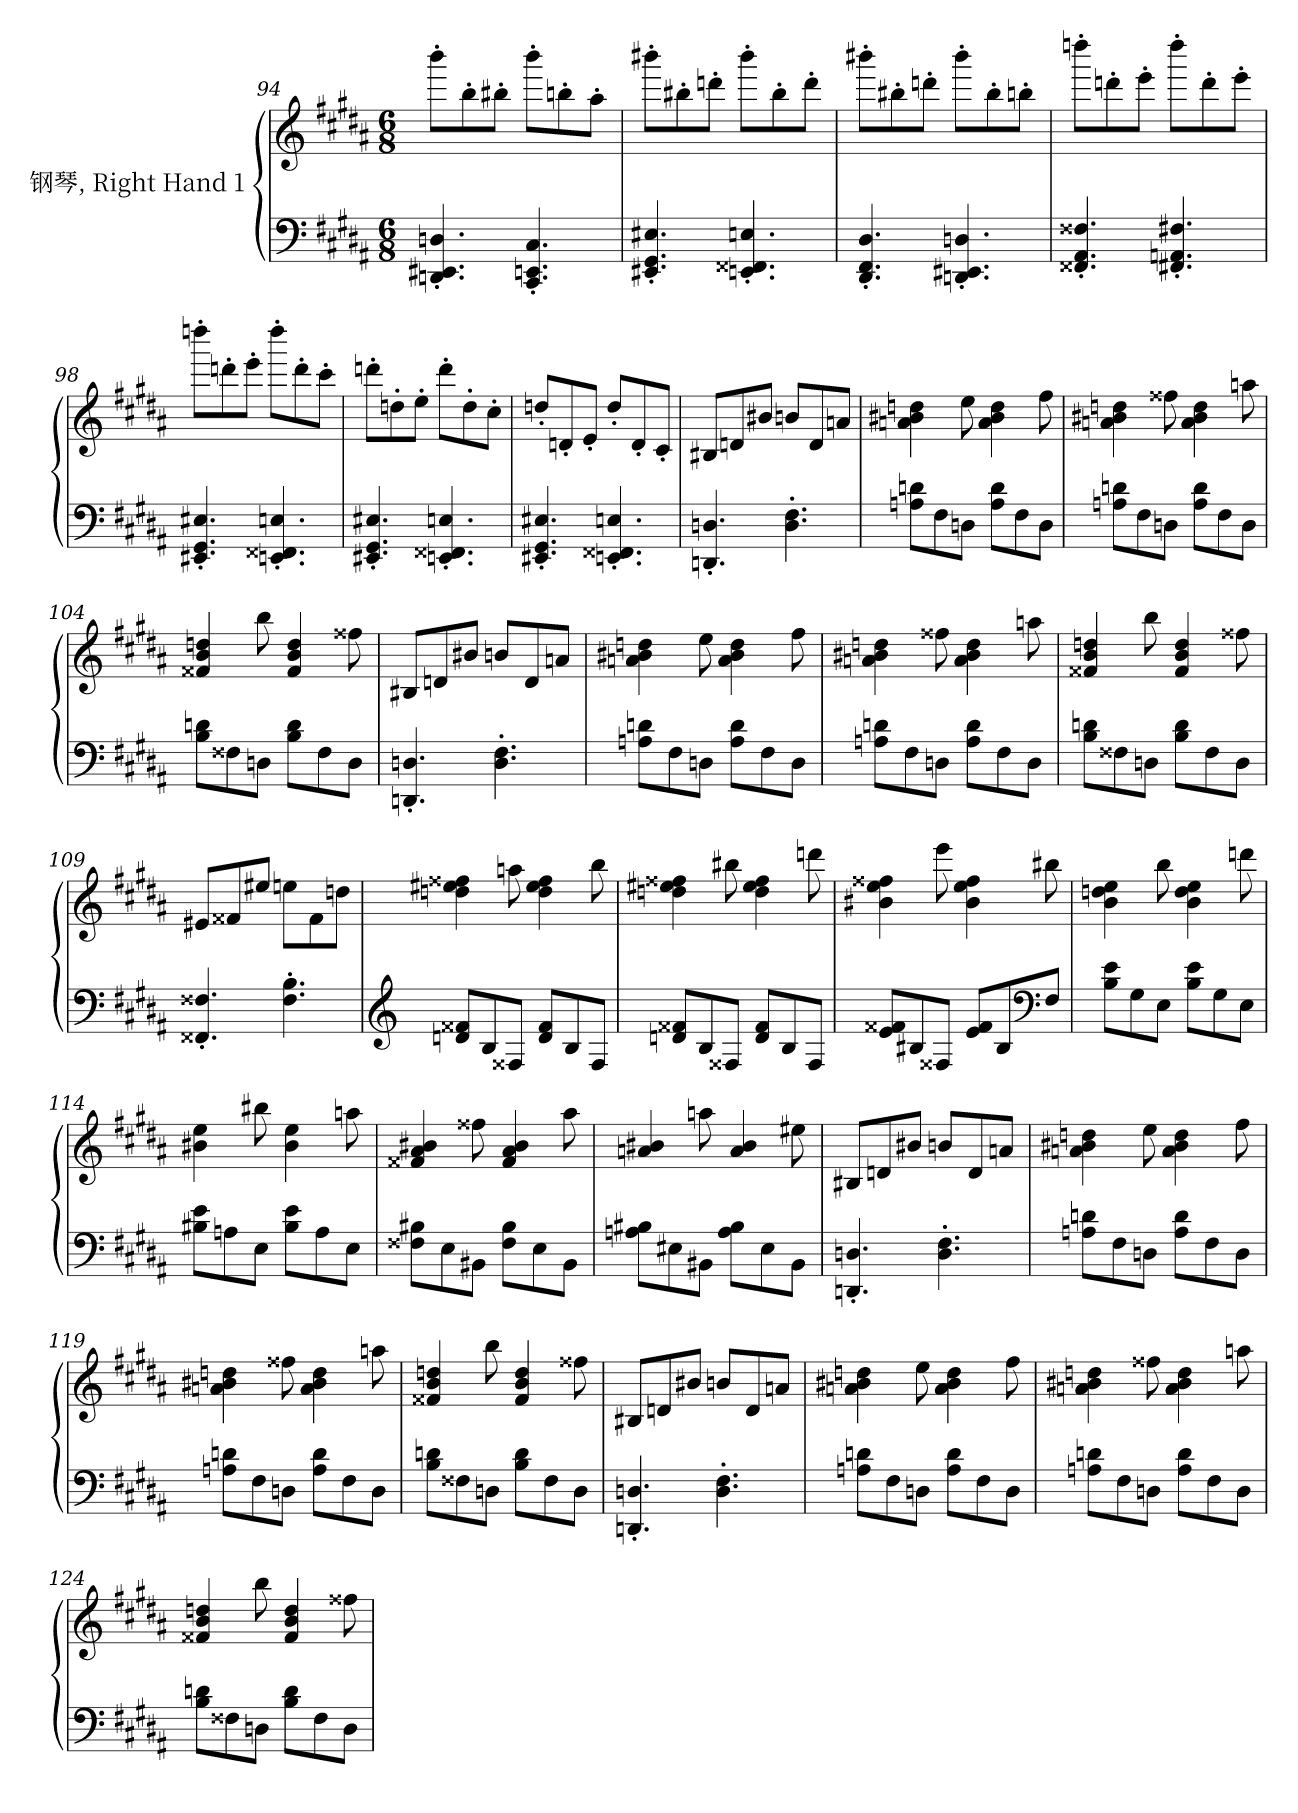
**kern	**kern
*part1	*part1
*staff2	*staff1
*I"钢琴, Right Hand 1	*
*clefF4	*clefG2
*k[f#c#g#d#a#]	*k[f#c#g#d#a#]
*M6/8	*M6/8
=94	=94
4.DDn/' 4.EE#X/' 4.Dn/'	8bbb'\L
.	8bb'\
.	8bb#X'\J
4.CC#/' 4.EEn/' 4.C#/'	8bbb'\L
.	8bbn'\
.	8aa#'\J
=95	=95
4.EE#X/' 4.GG#/' 4.E#X/'	8bbb#X'\L
.	8bb#X'\
.	8dddn'\J
4.EEn/' 4.FF##X/' 4.En/'	8bbb#'\L
.	8bb#'\
.	8ddd'\J
=96	=96
4.DD#/' 4.FF#/' 4.D#/'	8bbb#X'\L
.	8bb#X'\
.	8dddn'\J
4.DDn/' 4.EE#X/' 4.Dn/'	8bbb#'\L
.	8bb#'\
.	8bbn'\J
!!LO:LB:g=z
=97	=97
4.FF##X/' 4.AA#/' 4.F##X/'	8ddddn'\L
.	8dddn'\
.	8eee'\J
4.FF#X/' 4.AAn/' 4.F#X/'	8dddd'\L
.	8ddd'\
.	8eee'\J
=98	=98
4.EE#X/' 4.GG#/' 4.E#X/'	8ddddn'\L
.	8dddn'\
.	8eee'\J
4.EEn/' 4.FF##X/' 4.En/'	8dddd'\L
.	8ddd'\
.	8ccc#'\J
=99	=99
4.EE#X/' 4.GG#/' 4.E#X/'	8dddn'\L
.	8ddn'\
.	8ee'\J
4.EEn/' 4.FF##X/' 4.En/'	8ddd'\L
.	8dd'\
.	8cc#'\J
=100	=100
4.EE#X/' 4.GG#/' 4.E#X/'	8ddn'/L
.	8dn'/
.	8e'/J
4.EEn/' 4.FF##X/' 4.En/'	8dd'/L
.	8d'/
.	8c#'/J
!!LO:LB:g=z
=101	=101
4.DDn/' 4.Dn/'	8B#X/L
.	8dn/
.	8b#X/J
4.D\' 4.F#\'	8bn/L
.	8d/
.	8an/J
=102	=102
8An\ 8dn\L	4an\ 4b#X\ 4ddn\
8F#\	.
8Dn\J	8ee\
8A\ 8d\L	4a\ 4b#\ 4dd\
8F#\	.
8D\J	8ff#\
=103	=103
8An\ 8dn\L	4an\ 4b#X\ 4ddn\
8F#\	.
8Dn\J	8ff##X\
8A\ 8d\L	4a\ 4b#\ 4dd\
8F#\	.
8D\J	8aan\
=104	=104
8B\ 8dn\L	4f##X/ 4b/ 4ddn/
8F##X\	.
8Dn\J	8bb\
8B\ 8d\L	4f##/ 4b/ 4dd/
8F##\	.
8D\J	8ff##X\
!!LO:LB:g=z
=105	=105
4.DDn/' 4.Dn/'	8B#X/L
.	8dn/
.	8b#X/J
4.D\' 4.F#\'	8bn/L
.	8d/
.	8an/J
=106	=106
8An\ 8dn\L	4an\ 4b#X\ 4ddn\
8F#\	.
8Dn\J	8ee\
8A\ 8d\L	4a\ 4b#\ 4dd\
8F#\	.
8D\J	8ff#\
=107	=107
8An\ 8dn\L	4an\ 4b#X\ 4ddn\
8F#\	.
8Dn\J	8ff##X\
8A\ 8d\L	4a\ 4b#\ 4dd\
8F#\	.
8D\J	8aan\
=108	=108
8B\ 8dn\L	4f##X/ 4b/ 4ddn/
8F##X\	.
8Dn\J	8bb\
8B\ 8d\L	4f##/ 4b/ 4dd/
8F##\	.
8D\J	8ff##X\
!!LO:LB:g=z
=109	=109
4.FF##X/' 4.F##X/'	8e#X/L
.	8f##X/
.	8ee#X/J
4.F##\' 4.B\'	8een\L
.	8f##\
.	8ddn\J
=110	=110
*clefG2	*
8dn/ 8f##X/L	4ddn\ 4ee#X\ 4ff##X\
8B/	.
8F##X/J	8aan\
8d/ 8f##/L	4dd\ 4ee#\ 4ff##\
8B/	.
8F##/J	8bb\
=111	=111
8dn/ 8f##X/L	4ddn\ 4ee#X\ 4ff##X\
8B/	.
8F##X/J	8bb#X\
8d/ 8f##/L	4dd\ 4ee#\ 4ff##\
8B/	.
8F##/J	8dddn\
!!LO:PB:g=z
=112	=112
8e/ 8f##X/L	4b#X\ 4ee\ 4ff##X\
8B#X/	.
8F##X/J	8eee\
8e/ 8f##/L	4b#\ 4ee\ 4ff##\
8B#/	.
*clefF4	*
8F##/J	8bb#X\
=113	=113
8B\ 8e\L	4b\ 4ddn\ 4ee\
8G#\	.
8E\J	8bb\
8B\ 8e\L	4b\ 4dd\ 4ee\
8G#\	.
8E\J	8dddn\
=114	=114
8B#X\ 8e\L	4b#X\ 4ee\
8An\	.
8E\J	8bb#X\
8B#\ 8e\L	4b#\ 4ee\
8A\	.
8E\J	8aan\
=115	=115
8F##X\ 8B#X\L	4f##X/ 4a#/ 4b#X/
8E\	.
8BB#X\J	8ff##X\
8F##\ 8B#\L	4f##/ 4a#/ 4b#/
8E\	.
8BB#\J	8aa#\
!!LO:LB:g=z
=116	=116
8An\ 8B#X\L	4an/ 4b#X/
8E#X\	.
8BB#X\J	8aan\
8A\ 8B#\L	4a/ 4b#/
8E#\	.
8BB#\J	8ee#X\
=117	=117
4.DDn/' 4.Dn/'	8B#X/L
.	8dn/
.	8b#X/J
4.D\' 4.F#\'	8bn/L
.	8d/
.	8an/J
=118	=118
8An\ 8dn\L	4an\ 4b#X\ 4ddn\
8F#\	.
8Dn\J	8ee\
8A\ 8d\L	4a\ 4b#\ 4dd\
8F#\	.
8D\J	8ff#\
=119	=119
8An\ 8dn\L	4an\ 4b#X\ 4ddn\
8F#\	.
8Dn\J	8ff##X\
8A\ 8d\L	4a\ 4b#\ 4dd\
8F#\	.
8D\J	8aan\
!!LO:LB:g=z
=120	=120
8B\ 8dn\L	4f##X/ 4b/ 4ddn/
8F##X\	.
8Dn\J	8bb\
8B\ 8d\L	4f##/ 4b/ 4dd/
8F##\	.
8D\J	8ff##X\
=121	=121
4.DDn/' 4.Dn/'	8B#X/L
.	8dn/
.	8b#X/J
4.D\' 4.F#\'	8bn/L
.	8d/
.	8an/J
=122	=122
8An\ 8dn\L	4an\ 4b#X\ 4ddn\
8F#\	.
8Dn\J	8ee\
8A\ 8d\L	4a\ 4b#\ 4dd\
8F#\	.
8D\J	8ff#\
=123	=123
8An\ 8dn\L	4an\ 4b#X\ 4ddn\
8F#\	.
8Dn\J	8ff##X\
8A\ 8d\L	4a\ 4b#\ 4dd\
8F#\	.
8D\J	8aan\
!!LO:LB:g=z
=124	=124
8B\ 8dn\L	4f##X/ 4b/ 4ddn/
8F##X\	.
8Dn\J	8bb\
8B\ 8d\L	4f##/ 4b/ 4dd/
8F##\	.
8D\J	8ff##X\
=	=
*-	*-
